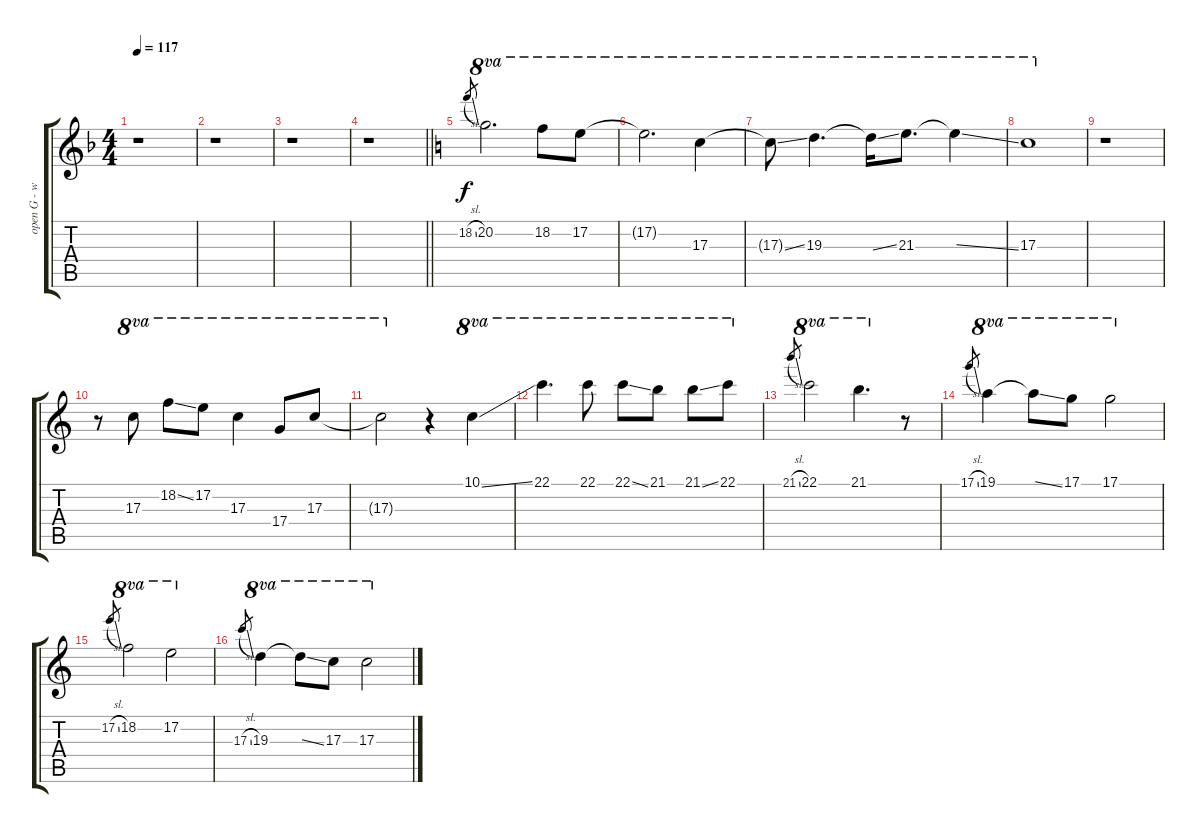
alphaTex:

\track ("open G - w/slide" "open G - w") {instrument electricguitarjazz}
\staff {score tabs}
\tuning (D4 B3 G3 D3 G2 D2) {hide}
\ts (4 4)
\tempo 117
\clef g2
\ks f
r.1{dy f} |
r.1 |
r.1 |
\barLineRight lightlight
r.1 |
\ks c
18.2{sl}.8{gr} 20.2.2{d ot 8va} 18.2.8{ot 8va} 17.2.8{ot 8va} |
17.2{t}.2{d ot 8va} 17.3.4{ot 8va} |
17.3{ss t}.8{ot 8va} 19.3.4{d ot 8va} 19.3{ss t}.16{ot 8va} 21.3.8{d ot 8va} 21.3{ss t}.4{ot 8va} |
17.3.1{ot 8va} |
r.1 |
r.8 17.3.8{ot 8va} 18.2{ss}.8{ot 8va} 17.2.8{ot 8va} 17.3.4{ot 8va} 17.4.8{ot 8va} 17.3.8{ot 8va} |
17.3{t}.2{ot 8va} r.4 10.1{ss}.4{ot 8va} |
22.1.4{d ot 8va} 22.1.8{ot 8va} 22.1{ss}.8{ot 8va} 21.1.8{ot 8va} 21.1{ss}.8{ot 8va} 22.1.8{ot 8va} |
21.1{sl}.8{gr} 22.1.2{ot 8va} 21.1.4{d ot 8va} r.8 |
17.1{sl}.8{gr} 19.1.4{ot 8va} 19.1{ss t}.8{ot 8va} 17.1.8{ot 8va} 17.1.2{ot 8va} |
17.2{sl}.8{gr} 18.2.2{ot 8va} 17.2.2{ot 8va} |
17.3{sl}.8{gr} 19.3.4{ot 8va} 19.3{ss t}.8{ot 8va} 17.3.8{ot 8va} 17.3.2{ot 8va}
